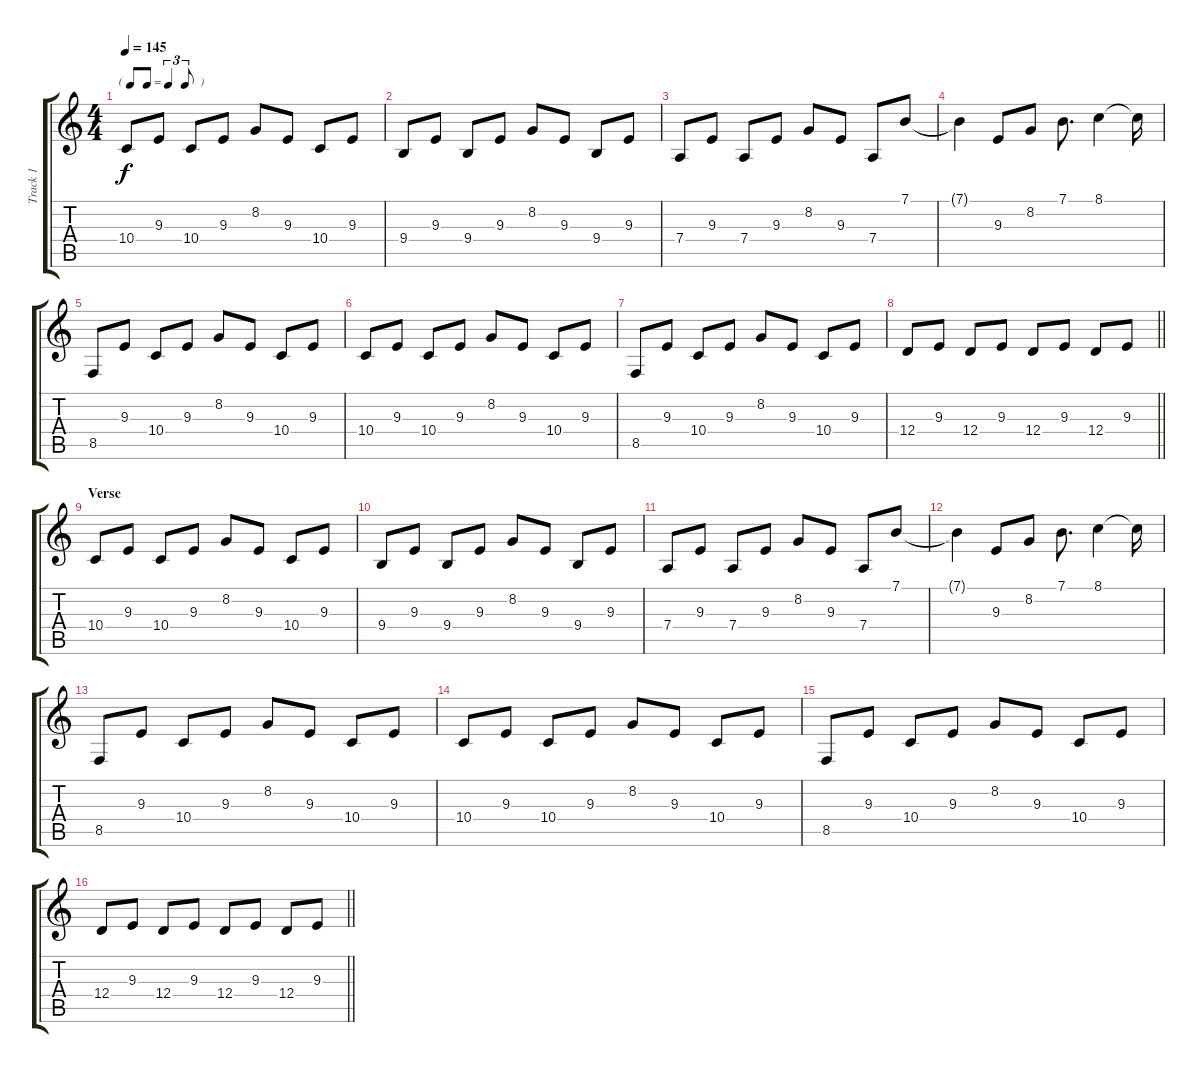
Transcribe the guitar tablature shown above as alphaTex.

\track ("Track 1" "Track 1") {instrument acousticgrandpiano}
\staff {score tabs}
\tuning (E4 B3 G3 D3 A2 E2) {hide}
\ts (4 4)
\tf triplet8th
\tempo 145
\clef g2
\ks c
10.4.8{dy f instrument acousticgrandpiano} 9.3.8 10.4.8 9.3.8 8.2.8 9.3.8 10.4.8 9.3.8 |
9.4.8 9.3.8 9.4.8 9.3.8 8.2.8 9.3.8 9.4.8 9.3.8 |
7.4.8 9.3.8 7.4.8 9.3.8 8.2.8 9.3.8 7.4.8 7.1.8 |
7.1{t}.4 9.3.8 8.2.8 7.1.8{d} 8.1.4 8.1{t}.16 |
8.5.8 9.3.8 10.4.8 9.3.8 8.2.8 9.3.8 10.4.8 9.3.8 |
10.4.8 9.3.8 10.4.8 9.3.8 8.2.8 9.3.8 10.4.8 9.3.8 |
8.5.8 9.3.8 10.4.8 9.3.8 8.2.8 9.3.8 10.4.8 9.3.8 |
\barLineRight lightlight
12.4.8 9.3.8 12.4.8 9.3.8 12.4.8 9.3.8 12.4.8 9.3.8 |
\section ("" "Verse")
10.4.8 9.3.8 10.4.8 9.3.8 8.2.8 9.3.8 10.4.8 9.3.8 |
9.4.8 9.3.8 9.4.8 9.3.8 8.2.8 9.3.8 9.4.8 9.3.8 |
7.4.8 9.3.8 7.4.8 9.3.8 8.2.8 9.3.8 7.4.8 7.1.8 |
7.1{t}.4 9.3.8 8.2.8 7.1.8{d} 8.1.4 8.1{t}.16 |
8.5.8 9.3.8 10.4.8 9.3.8 8.2.8 9.3.8 10.4.8 9.3.8 |
10.4.8 9.3.8 10.4.8 9.3.8 8.2.8 9.3.8 10.4.8 9.3.8 |
8.5.8 9.3.8 10.4.8 9.3.8 8.2.8 9.3.8 10.4.8 9.3.8 |
\barLineRight lightlight
12.4.8 9.3.8 12.4.8 9.3.8 12.4.8 9.3.8 12.4.8 9.3.8
